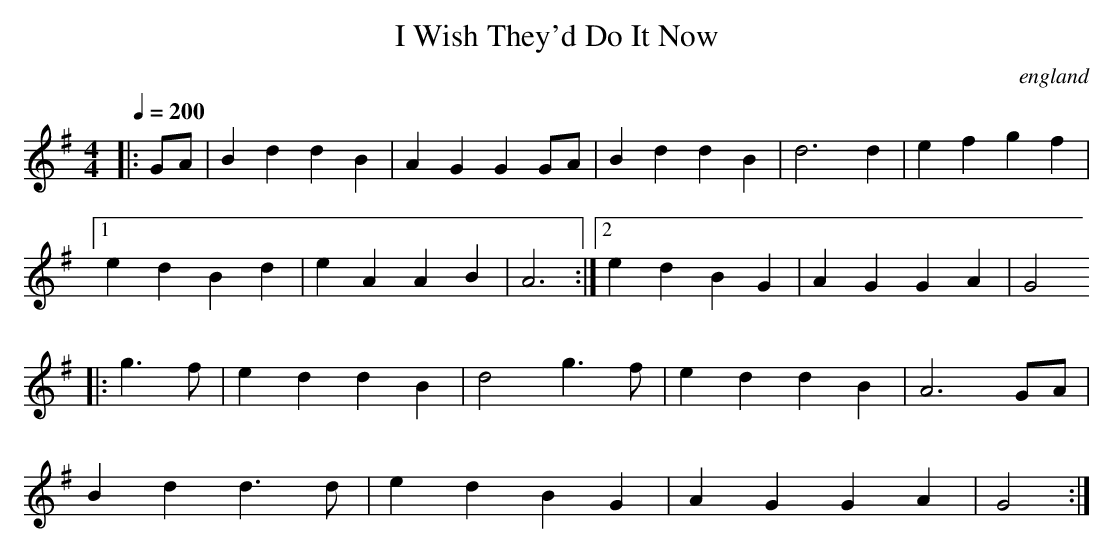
X:1
T:I Wish They'd Do It Now
O:england
Q:1/4=200
M:4/4
L:1/8
K:G
|:GA|B2d2d2B2|A2G2G2GA|B2d2d2B2|d6d2|e2f2g2f2|
[1e2d2B2d2|e2A2A2B2|A6:|[2e2d2B2G2|A2G2G2A2|G4
|:g3f|e2d2d2B2|d4g3f|e2d2d2B2|A6GA|
B2d2d3d|e2d2B2G2|A2G2G2A2|G4:|
